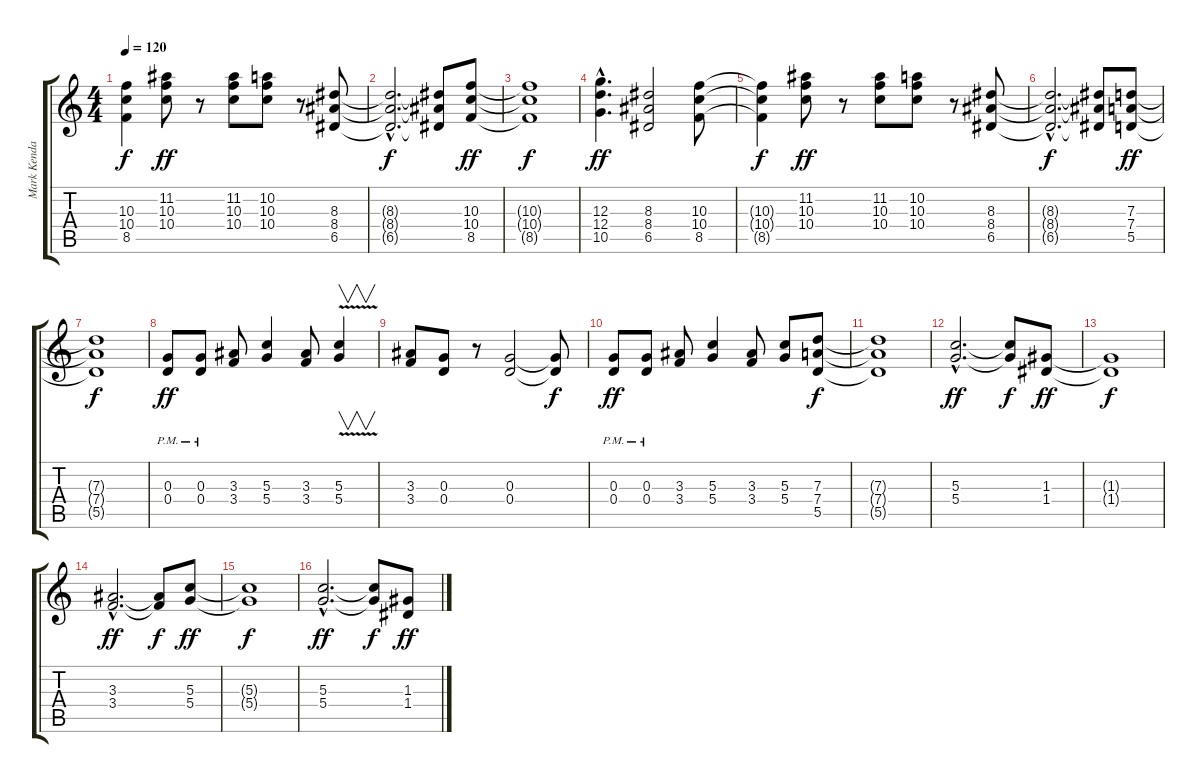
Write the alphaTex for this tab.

\track ("Mark Kendall" "Mark Kenda") {instrument distortionguitar}
\staff {score tabs}
\tuning (E4 B3 G3 D3 A2 E2) {hide}
\ts (4 4)
\tempo 120
\clef g2
\ks c
(10.3{t} 10.4{t} 8.5{t}).4{dy f} (11.2 10.3 10.4).8{dy ff} r.8 (11.2 10.3 10.4).8 (10.2 10.3 10.4).8 r.8 (8.3 8.4 6.5).8 |
(8.3{hac t} 8.4{hac t} 6.5{hac t}).2{d dy f} (8.3{t} 8.4{t} 6.5{t}).8 (10.3 10.4 8.5).8{dy ff} |
(10.3{t} 10.4{t} 8.5{t}).1{dy f} |
(12.3{hac} 12.4{hac} 10.5{hac}).4{d dy ff} (8.3 8.4 6.5).2 (10.3 10.4 8.5).8 |
(10.3{t} 10.4{t} 8.5{t}).4{dy f} (11.2 10.3 10.4).8{dy ff} r.8 (11.2 10.3 10.4).8 (10.2 10.3 10.4).8 r.8 (8.3 8.4 6.5).8 |
(8.3{hac t} 8.4{hac t} 6.5{hac t}).2{d dy f} (8.3{t} 8.4{t} 6.5{t}).8 (7.3 7.4 5.5).8{dy ff} |
(7.3{t} 7.4{t} 5.5{t}).1{dy f} |
(0.3 0.4{pm}).8{dy ff} (0.3 0.4{pm}).8 (3.3 3.4).8 (5.3 5.4).4 (3.3 3.4).8 (5.3{v} 5.4{v}).4{v} |
(3.3 3.4).8 (0.3 0.4).8 r.8 (0.3 0.4).2 (0.3{t} 0.4{t}).8{dy f} |
(0.3 0.4{pm}).8{dy ff} (0.3 0.4{pm}).8 (3.3 3.4).8 (5.3 5.4).4 (3.3 3.4).8 (5.3 5.4).8 (7.3 7.4 5.5).8{dy f} |
(7.3{t} 7.4{t} 5.5{t}).1 |
(5.3{hac} 5.4{hac}).2{d dy ff} (5.3{t} 5.4{t}).8{dy f} (1.3 1.4).8{dy ff} |
(1.3{t} 1.4{t}).1{dy f} |
(3.3{hac} 3.4{hac}).2{d dy ff} (3.3{t} 3.4{t}).8{dy f} (5.3 5.4).8{dy ff} |
(5.3{t} 5.4{t}).1{dy f} |
(5.3{hac} 5.4{hac}).2{d dy ff} (5.3{t} 5.4{t}).8{dy f} (1.3 1.4).8{dy ff}
